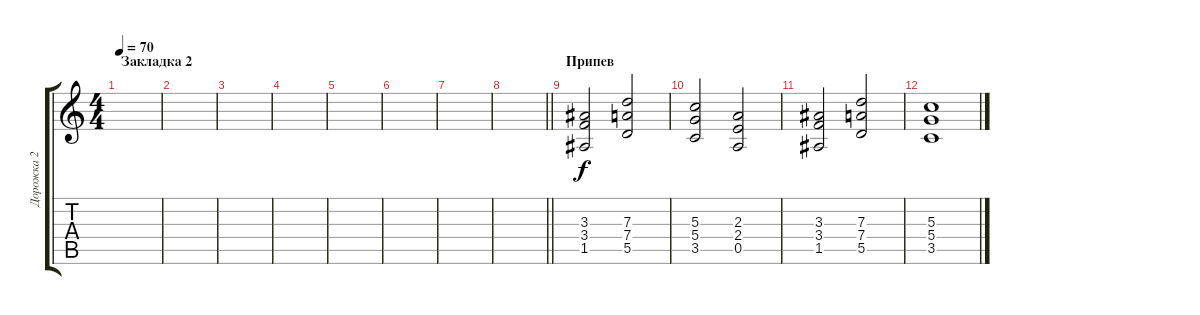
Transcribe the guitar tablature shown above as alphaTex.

\track ("Дорожка 2" "Дорожка 2") {instrument overdrivenguitar}
\staff {score tabs}
\tuning (E4 B3 G3 D3 A2 E2) {hide}
\ts (4 4)
\section ("" "Закладка 2")
\tempo 70
\clef g2
\ks c
|
|
|
|
|
|
|
\barLineRight lightlight
|
\section ("" "Припев")
(3.3 3.4 1.5).2 (7.3 7.4 5.5).2 |
(5.3 5.4 3.5).2 (2.3 2.4 0.5).2 |
(3.3 3.4 1.5).2 (7.3 7.4 5.5).2 |
(5.3 5.4 3.5).1
